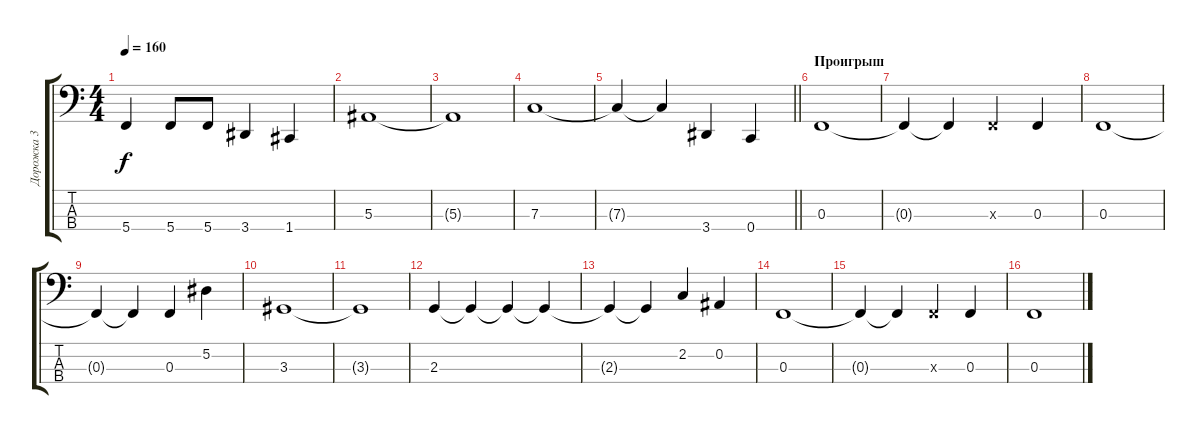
\track ("Дорожка 3" "Дорожка 3") {instrument electricbassfinger}
\staff {score tabs}
\tuning (Eb2 Bb1 F1 C1) {hide}
\ts (4 4)
\tempo 160
\clef f4
\ks c
5.4.4{dy f} 5.4.8 5.4.8 3.4.4 1.4.4 |
5.3.1 |
5.3{t}.1 |
7.3.1 |
\barLineRight lightlight
7.3{t}.4 7.3{t}.4 3.4.4 0.4.4 |
\section ("" "Проигрыш")
0.3.1 |
0.3{t}.4 0.3{t}.4 0.3{x}.4 0.3.4 |
0.3.1 |
0.3{t}.4 0.3{t}.4 0.3.4 5.2.4 |
3.3.1 |
3.3{t}.1 |
2.3.4 2.3{t}.4 2.3{t}.4 2.3{t}.4 |
2.3{t}.4 2.3{t}.4 2.2.4 0.2.4 |
0.3.1 |
0.3{t}.4 0.3{t}.4 0.3{x}.4 0.3.4 |
0.3.1
